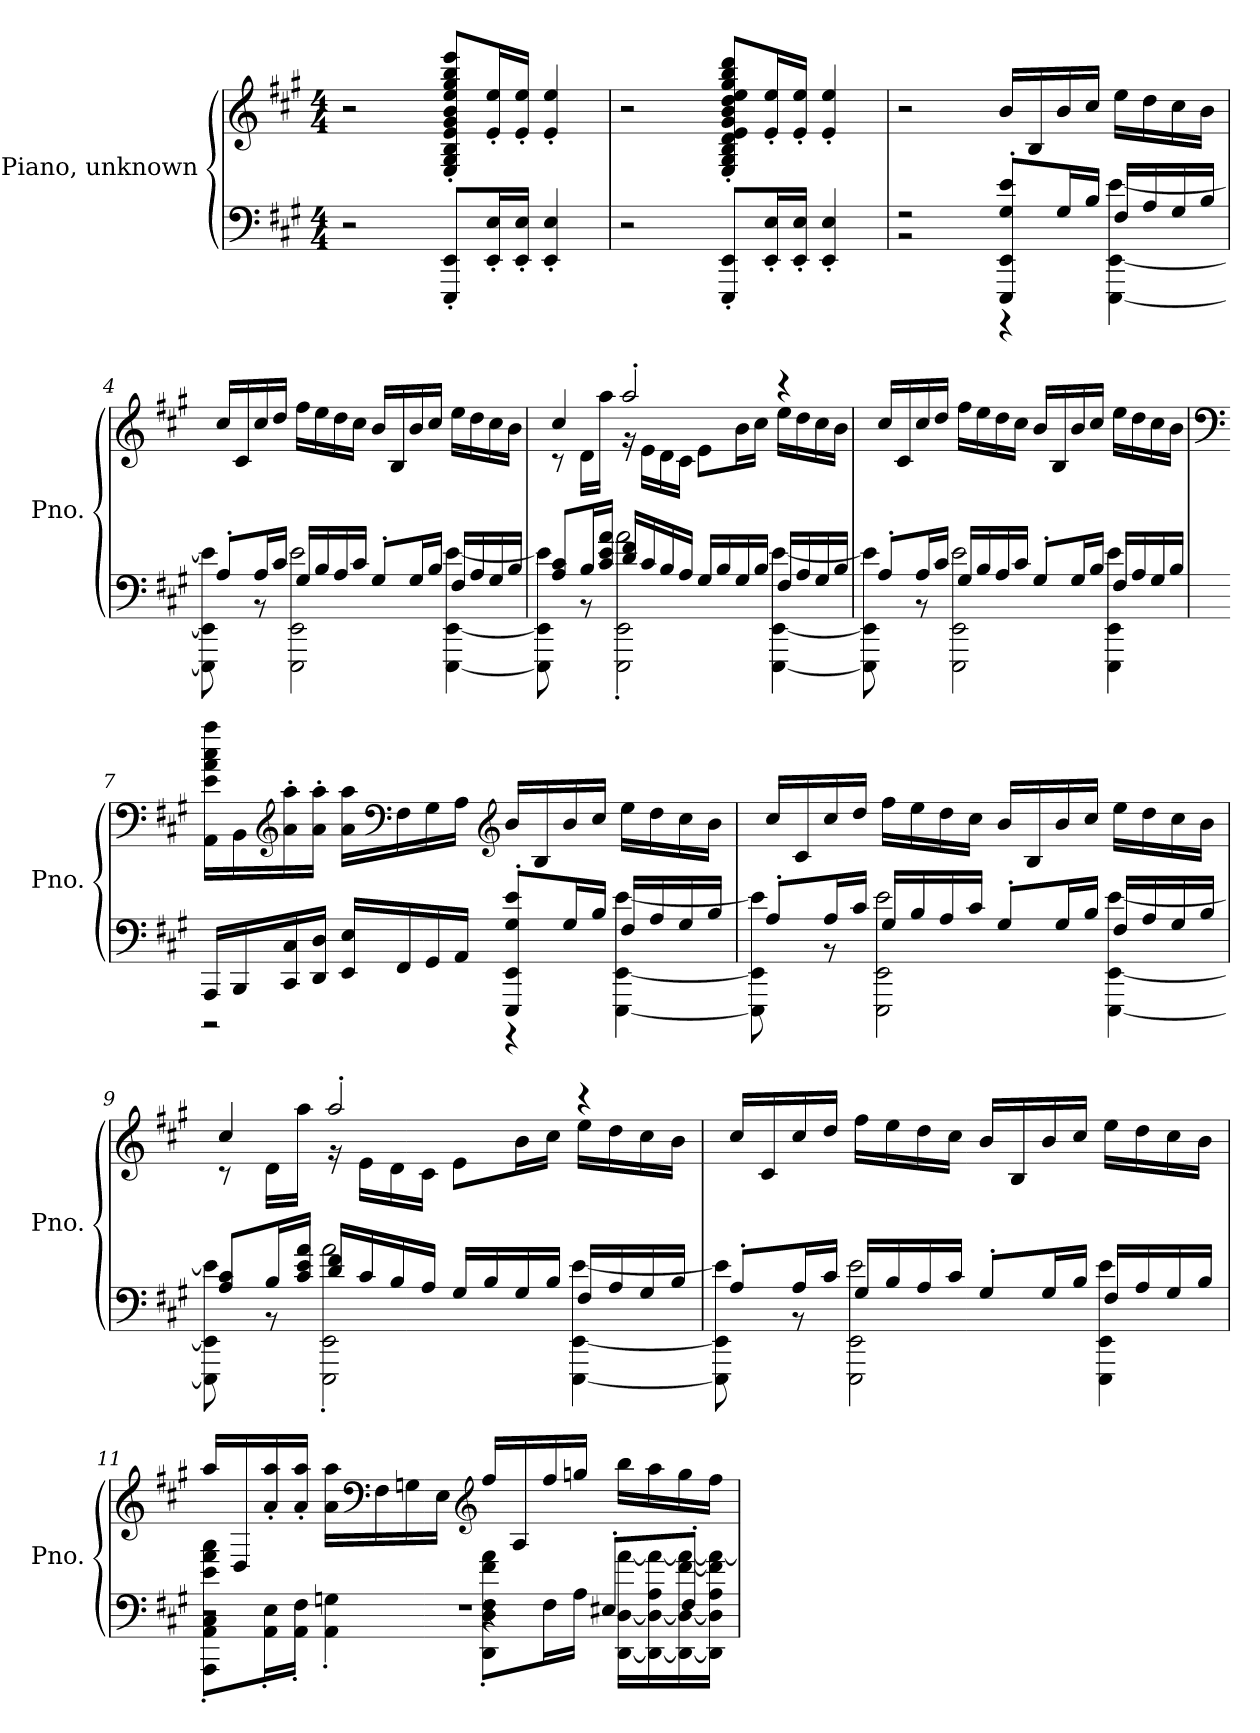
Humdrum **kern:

**kern	**kern
*part1	*part1
*staff2	*staff1
*I"Piano, unknown	*
*I'Pno.	*
*clefF4	*clefG2
*k[f#c#g#]	*k[f#c#g#]
*M4/4	*M4/4
*MM120	*MM120
=1	=1
2r	2r
8EEE/' 8EE/'L	8E/' 8G#/' 8B/' 8e/' 8g#/' 8b/' 8ee/' 8gg#/' 8bb/' 8eee/'L
16EE/' 16E/'L	16e/' 16ee/'L
16EE/' 16E/'JJ	16e/' 16ee/'JJ
4EE/' 4E/'	4e/' 4ee/'
=2	=2
2r	2r
8EEE/' 8EE/'L	8E/' 8G#/' 8B/' 8d/' 8e/' 8g#/' 8b/' 8dd/' 8ee/' 8gg#/' 8bb/' 8ddd/'L
16EE/' 16E/'L	16e/' 16ee/'L
16EE/' 16E/'JJ	16e/' 16ee/'JJ
4EE/' 4E/'	4e/' 4ee/'
=3	=3
*^	*
2r	2r	2r
8EEE/' 8EE/' 8G#/' 8e/'L	4r	16b/LL
.	.	16B/
16G#/L	.	16b/
16B/JJ	.	16cc#/JJ
16F#/LL	[4EEE\ [4EE\ [4e\	16ee\LL
16A/	.	16dd\
16G#/	.	16cc#\
16B/JJ	.	16b\JJ
=4	=4	=4
8A'/L	8EEE\] 8EE\] 8e\]	16cc#/LL
.	.	16c#/
16A/L	8r	16cc#/
16c#/JJ	.	16dd/JJ
16G#/LL	2EEE\ 2EE\ 2e\	16ff#\LL
16B/	.	16ee\
16A/	.	16dd\
16c#/JJ	.	16cc#\JJ
8G#'/L	.	16b/LL
.	.	16B/
16G#/L	.	16b/
16B/JJ	.	16cc#/JJ
16F#/LL	[4EEE\ [4EE\ [4e\	16ee\LL
16A/	.	16dd\
16G#/	.	16cc#\
16B/JJ	.	16b\JJ
!!LO:LB:g=z
=5	=5	=5
*	*	*^
8A/ 8c#/L	8EEE\] 8EE\] 8e\]	4cc#/	8r
16B/L	8r	.	16d\LL
16c#/ 16e/ 16a/JJ	.	.	16aa\JJ
16d/ 16f#/LL	2EEE\' 2EE\' 2a\'	2aa'/	16r
16c#/	.	.	16e\LL
16B/	.	.	16d\
16A/JJ	.	.	16c#\JJ
16G#/LL	.	.	8e\L
16B/	.	.	.
16G#/	.	.	16b\L
16B/JJ	.	.	16cc#\JJ
16F#/LL	[4EEE\ [4EE\ [4e\	4r	16ee\LL
16A/	.	.	16dd\
16G#/	.	.	16cc#\
16B/JJ	.	.	16b\JJ
*	*	*v	*v
=6	=6	=6
8A'/L	8EEE\] 8EE\] 8e\]	16cc#/LL
.	.	16c#/
16A/L	8r	16cc#/
16c#/JJ	.	16dd/JJ
16G#/LL	2EEE\ 2EE\ 2e\	16ff#\LL
16B/	.	16ee\
16A/	.	16dd\
16c#/JJ	.	16cc#\JJ
8G#'/L	.	16b/LL
.	.	16B/
16G#/L	.	16b/
16B/JJ	.	16cc#/JJ
16F#/LL	4EEE\ 4EE\ 4e\	16ee\LL
16A/	.	16dd\
16G#/	.	16cc#\
16B/JJ	.	16b\JJ
!!LO:LB:g=z
=7	=7	=7
*	*	*clefF4
16AAA/LL	2r	16AA\ 16e\ 16a\ 16cc#\ 16aa\LL
16BBB/	.	16BB\
*	*	*clefG2
16CC#/ 16C#/	.	16a\' 16aa\'
16DD/ 16D/JJ	.	16a\' 16aa\'JJ
16EE/ 16E/LL	.	16a\ 16aa\LL
*	*	*clefF4
16FF#/	.	16F#\
16GG#/	.	16G#\
16AA/JJ	.	16A\JJ
*	*	*clefG2
8EEE/' 8EE/' 8G#/' 8e/'L	4r	16b/LL
.	.	16B/
16G#/L	.	16b/
16B/JJ	.	16cc#/JJ
16F#/LL	[4EEE\ [4EE\ [4e\	16ee\LL
16A/	.	16dd\
16G#/	.	16cc#\
16B/JJ	.	16b\JJ
=8	=8	=8
8A'/L	8EEE\] 8EE\] 8e\]	16cc#/LL
.	.	16c#/
16A/L	8r	16cc#/
16c#/JJ	.	16dd/JJ
16G#/LL	2EEE\ 2EE\ 2e\	16ff#\LL
16B/	.	16ee\
16A/	.	16dd\
16c#/JJ	.	16cc#\JJ
8G#'/L	.	16b/LL
.	.	16B/
16G#/L	.	16b/
16B/JJ	.	16cc#/JJ
16F#/LL	[4EEE\ [4EE\ [4e\	16ee\LL
16A/	.	16dd\
16G#/	.	16cc#\
16B/JJ	.	16b\JJ
!!LO:LB:g=z
=9	=9	=9
*	*	*^
8A/ 8c#/L	8EEE\] 8EE\] 8e\]	4cc#/	8r
16B/L	8r	.	16d\LL
16c#/ 16e/ 16a/JJ	.	.	16aa\JJ
16d/ 16f#/LL	2EEE\' 2EE\' 2a\'	2aa'/	16r
16c#/	.	.	16e\LL
16B/	.	.	16d\
16A/JJ	.	.	16c#\JJ
16G#/LL	.	.	8e\L
16B/	.	.	.
16G#/	.	.	16b\L
16B/JJ	.	.	16cc#\JJ
16F#/LL	[4EEE\ [4EE\ [4e\	4r	16ee\LL
16A/	.	.	16dd\
16G#/	.	.	16cc#\
16B/JJ	.	.	16b\JJ
*	*	*v	*v
=10	=10	=10
8A'/L	8EEE\] 8EE\] 8e\]	16cc#/LL
.	.	16c#/
16A/L	8r	16cc#/
16c#/JJ	.	16dd/JJ
16G#/LL	2EEE\ 2EE\ 2e\	16ff#\LL
16B/	.	16ee\
16A/	.	16dd\
16c#/JJ	.	16cc#\JJ
8G#'/L	.	16b/LL
.	.	16B/
16G#/L	.	16b/
16B/JJ	.	16cc#/JJ
16F#/LL	4EEE\ 4EE\ 4e\	16ee\LL
16A/	.	16dd\
16G#/	.	16cc#\
16B/JJ	.	16b\JJ
!!LO:LB:g=z
=11	=11	=11
*	*^	*
1r	8AAA\' 8AA\' 8C#\' 8e\' 8a\' 8cc#\'L	2r	16aa/LL
.	.	.	16D/
.	16AA\' 16E\'L	.	16a/' 16aa/'
.	16AA\' 16F#\'JJ	.	16a/' 16aa/'JJ
.	4AA\' 4Gn\'	.	16a\ 16aa\LL
*	*	*	*clefF4
.	.	.	16F#\
.	.	.	16Gn\
.	.	.	16E\JJ
*	*	*	*clefG2
.	8DD\' 8D\' 8F#\' 8f#\' 8a\'L	4r	16ff#/LL
.	.	.	16A/
.	16F#\L	.	16ff#/
.	16A\JJ	.	16ggn/JJ
.	[16DD\ [16D\ [16a\LL	8E#X'/L	16bb\LL
.	16DD\_ 16D\_ 16A\ 16a\_	.	16aa\
.	16DD\_ 16D\_ [16f#\ 16a\_	8F#'/J	16gg\
.	16DD\] 16D\] 16A\ 16f#\] 16a\_JJ	.	16ff#\JJ
*v	*v	*v	*
=	=
*-	*-
